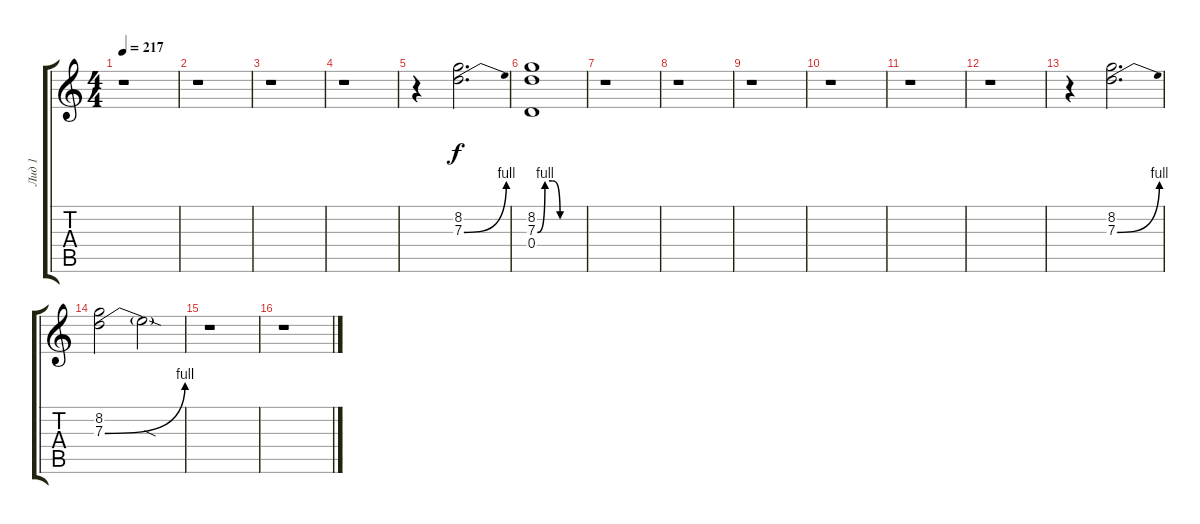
\track ("Лид 1" "Лид 1") {instrument overdrivenguitar}
\staff {score tabs}
\tuning (E4 B3 G3 D3 A2 E2) {hide}
\ts (4 4)
\tempo 217
\clef g2
\ks c
r.1{dy f} |
r.1 |
r.1 |
r.1 |
r.4 (8.2 7.3{be (bend 0 0 60 4)}).2{d} |
(8.2 7.3{be (custom 0 0 10 4 20 4 30 0 60 0)} 0.4).1 |
r.1 |
r.1 |
r.1 |
r.1 |
r.1 |
r.1 |
r.4 (8.2 7.3{be (bend 0 0 60 4)}).2{d} |
(8.2 7.3{be (bend 0 0 60 4)}).2 7.3{sod t}.2 |
r.1 |
r.1
